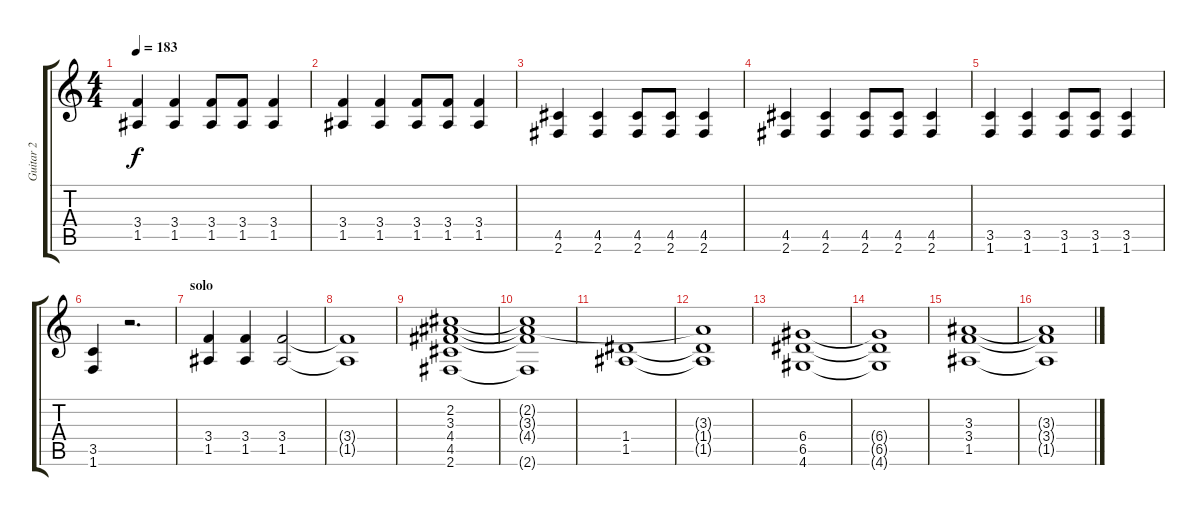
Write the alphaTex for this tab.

\track ("Guitar 2" "Guitar 2") {instrument overdrivenguitar}
\staff {score tabs}
\tuning (E4 B3 G3 D3 A2 E2) {hide}
\ts (4 4)
\tempo 183
\clef g2
\ks c
(3.4 1.5).4{dy f} (3.4 1.5).4 (3.4 1.5).8 (3.4 1.5).8 (3.4 1.5).4 |
(3.4 1.5).4 (3.4 1.5).4 (3.4 1.5).8 (3.4 1.5).8 (3.4 1.5).4 |
(4.5 2.6).4 (4.5 2.6).4 (4.5 2.6).8 (4.5 2.6).8 (4.5 2.6).4 |
(4.5 2.6).4 (4.5 2.6).4 (4.5 2.6).8 (4.5 2.6).8 (4.5 2.6).4 |
(3.5 1.6).4 (3.5 1.6).4 (3.5 1.6).8 (3.5 1.6).8 (3.5 1.6).4 |
(3.5 1.6).4 r.2{d} |
\section ("" "solo")
(3.4 1.5).4 (3.4 1.5).4 (3.4 1.5).2 |
(3.4{t} 1.5{t}).1 |
(2.2 3.3 4.4 4.5 2.6).1 |
(2.2{t} 3.3{t} 4.4{t} 2.6{t}).1 |
(1.4 1.5).1 |
(3.3{t} 1.4{t} 1.5{t}).1 |
(6.4 6.5 4.6).1 |
(6.4{t} 6.5{t} 4.6{t}).1 |
(3.3 3.4 1.5).1 |
(3.3{t} 3.4{t} 1.5{t}).1
